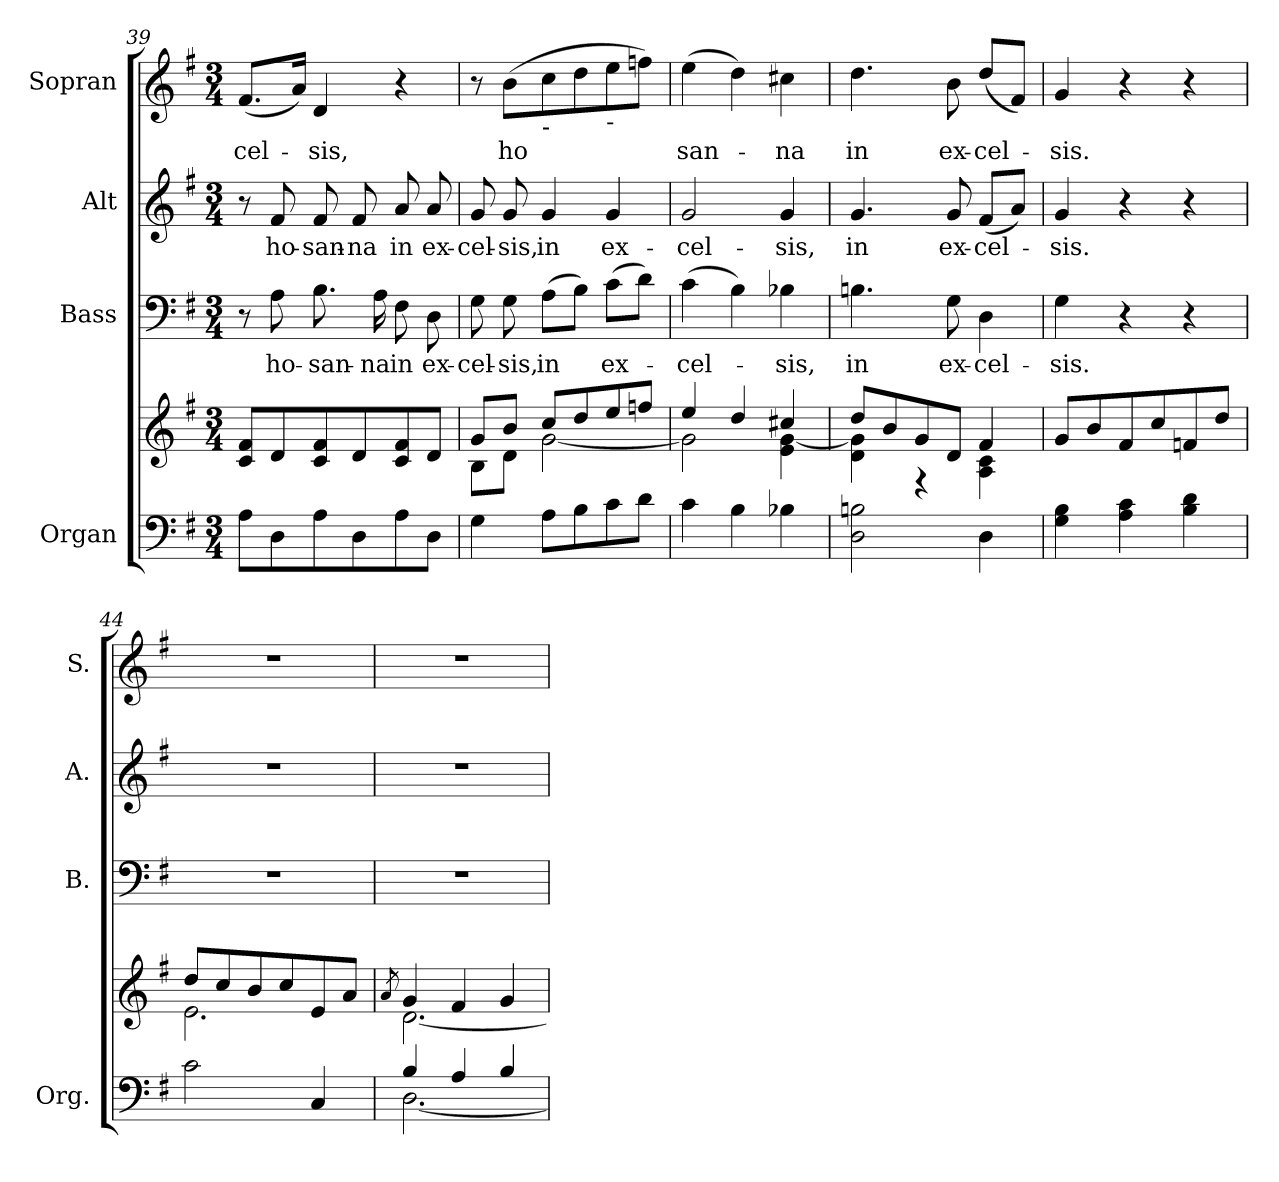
**kern	**kern	**kern	**text	**kern	**text	**kern	**text
*part4	*part4	*part3	*part3	*part2	*part2	*part1	*part1
*staff5	*staff4	*staff3	*staff3	*staff2	*staff2	*staff1	*staff1
*I"Organ	*	*I"Bass	*	*I"Alt	*	*I"Sopran	*
*I'Org.	*	*I'B.	*	*I'A.	*	*I'S.	*
*clefF4	*clefG2	*clefF4	*	*clefG2	*	*clefG2	*
*k[f#]	*k[f#]	*k[f#]	*	*k[f#]	*	*k[f#]	*
*G:	*G:	*G:	*	*G:	*	*G:	*
*M3/4	*M3/4	*M3/4	*	*M3/4	*	*M3/4	*
=39	=39	=39	=39	=39	=39	=39	=39
!	!	!	!	!	!	!	!LO:LY:b:color=#000000
8Ai\L	8ci/ 8f#iL	8r	.	8r	.	(8.f#i/L	-cel-
!	!	!	!LO:LY:b:color=#000000	!	!	!	!
!	!	!	!	!	!LO:LY:b:color=#000000	!	!
8Di\	8di/	8Ai\	ho-	8f#i/	ho-	.	.
.	.	.	.	.	.	16ai/Jk)	.
!	!	!	!LO:LY:b:color=#000000	!	!	!	!
!	!	!	!	!	!LO:LY:b:color=#000000	!	!
!	!	!	!	!	!	!	!LO:LY:b:color=#000000
8Ai\	8ci/ 8f#i	8.Bi\	-san-	8f#i/	-san-	4di/	-sis,
!	!	!	!	!	!LO:LY:b:color=#000000	!	!
8Di\	8di/	.	.	8f#i/	-na	.	.
!	!	!	!LO:LY:b:color=#000000	!	!	!	!
.	.	16Ai\	-na	.	.	.	.
!	!	!	!LO:LY:b:color=#000000	!	!	!	!
!	!	!	!	!	!LO:LY:b:color=#000000	!	!
8Ai\	8ci/ 8f#i	8F#i\	in	8ai/	in	4r	.
!	!	!	!LO:LY:b:color=#000000	!	!	!	!
!	!	!	!	!	!LO:LY:b:color=#000000	!	!
8Di\J	8di/J	8Di\	ex-	8ai/	ex-	.	.
!!LO:LB:g=z
=40	=40	=40	=40	=40	=40	=40	=40
*	*^	*	*	*	*	*	*
!	!	!	!	!LO:LY:b:color=#000000	!	!	!	!
!	!	!	!	!	!	!LO:LY:b:color=#000000	!	!
4Gi\	8gi/L	8Bi\L	8Gi\	-cel-	8gi/	-cel-	8r	.
!	!	!	!	!LO:LY:b:color=#000000	!	!	!	!
!	!	!	!	!	!	!LO:LY:b:color=#000000	!	!
!	!	!	!	!	!	!	!	!LO:LY:b:color=#000000
.	8bi/J	8di\J	8Gi\	-sis,	8gi/	-sis,	(8bi\L	ho
!	!	!	!	!LO:LY:b:color=#000000	!	!	!	!
!	!	!	!	!	!	!	!LO:TX:b:t=-	!
!	!	!	!	!	!	!LO:LY:b:color=#000000	!	!
8Ai\L	8cci/L	[<2gi\	(8Ai\L	in	4gi/	in	8cci\	.
8Bi\	8ddi/	.	8Bi\J)	.	.	.	8ddi\	.
!	!	!	!	!LO:LY:b:color=#000000	!	!	!	!
!	!	!	!	!	!	!	!LO:TX:b:t=-	!
!	!	!	!	!	!	!LO:LY:b:color=#000000	!	!
8ci\	8eei/	.	(8ci\L	ex-	4gi/	ex-	8eei\	.
8di\J	8ffni/J	.	8di\J)	.	.	.	8ffni\J)	.
=41	=41	=41	=41	=41	=41	=41	=41	=41
!	!	!	!	!LO:LY:b:color=#000000	!	!	!	!
!	!	!	!	!	!	!LO:LY:b:color=#000000	!	!
!	!	!	!	!	!	!	!	!LO:LY:b:color=#000000
4ci\	4eei/	2gi\]	(4ci\	-cel-	2gi/	-cel-	(4eei\	san-
4Bi\	4ddi/	.	4Bi\)	.	.	.	4ddi\)	.
!	!	!	!	!LO:LY:b:color=#000000	!	!	!	!
!	!	!	!	!	!	!LO:LY:b:color=#000000	!	!
!	!	!	!	!	!	!	!	!LO:LY:b:color=#000000
4B-Xi\	4cc#Xi/	4ei\ [<4gi	4B-Xi\	-sis,	4gi/	-sis,	4cc#Xi\	-na
=42	=42	=42	=42	=42	=42	=42	=42	=42
!	!	!	!	!LO:LY:b:color=#000000	!	!	!	!
!	!	!	!	!	!	!LO:LY:b:color=#000000	!	!
!	!	!	!	!	!	!	!	!LO:LY:b:color=#000000
2Di\ 2Bni	8ddi/L	4di\ 4gi]	4.Bni\	in	4.gi/	in	4.ddi\	in
.	8bi/	.	.	.	.	.	.	.
.	8gi/	4r	.	.	.	.	.	.
!	!	!	!	!LO:LY:b:color=#000000	!	!	!	!
!	!	!	!	!	!	!LO:LY:b:color=#000000	!	!
!	!	!	!	!	!	!	!	!LO:LY:b:color=#000000
.	8di/J	.	8Gi\	ex-	8gi/	ex-	8bi\	ex-
!	!	!	!	!LO:LY:b:color=#000000	!	!	!	!
!	!	!	!	!	!	!LO:LY:b:color=#000000	!	!
!	!	!	!	!	!	!	!	!LO:LY:b:color=#000000
4Di\	4f#i/	4Ai\ 4ci	4Di\	-cel-	(8f#i/L	-cel-	(8ddi/L	-cel-
.	.	.	.	.	8ai/J)	.	8f#i/J)	.
*	*v	*v	*	*	*	*	*	*
=43	=43	=43	=43	=43	=43	=43	=43
!	!	!	!LO:LY:b:color=#000000	!	!	!	!
!	!	!	!	!	!LO:LY:b:color=#000000	!	!
!	!	!	!	!	!	!	!LO:LY:b:color=#000000
4Gi\ 4Bi	8gi/L	4Gi\	-sis.	4gi/	-sis.	4gi/	-sis.
.	8bi/	.	.	.	.	.	.
4Ai\ 4ci	8f#i/	4r	.	4r	.	4r	.
.	8cci/	.	.	.	.	.	.
4Bi\ 4di	8fni/	4r	.	4r	.	4r	.
.	8ddi/J	.	.	.	.	.	.
=44	=44	=44	=44	=44	=44	=44	=44
*	*^	*	*	*	*	*	*
!	!	!	!LO:N:vis=1	!	!LO:N:vis=1	!	!LO:N:vis=1	!
2ci\	8ddi/L	2.ei\	2.r	.	2.r	.	2.r	.
.	8cci/	.	.	.	.	.	.	.
.	8bi/	.	.	.	.	.	.	.
.	8cci/	.	.	.	.	.	.	.
4Ci/	8ei/	.	.	.	.	.	.	.
.	8ai/J	.	.	.	.	.	.	.
=45	=45	=45	=45	=45	=45	=45	=45	=45
.	8qai/	.	.	.	.	.	.	.
*^	*	*	*	*	*	*	*	*
!	!	!	!	!LO:N:vis=1	!	!LO:N:vis=1	!	!LO:N:vis=1	!
4Bi/	[<2.Di\	4gi/	[<2.di\	2.r	.	2.r	.	2.r	.
4Ai/	.	4f#i/	.	.	.	.	.	.	.
4Bi/	.	4gi/	.	.	.	.	.	.	.
*v	*v	*	*	*	*	*	*	*	*
*	*v	*v	*	*	*	*	*	*
=	=	=	=	=	=	=	=
*-	*-	*-	*-	*-	*-	*-	*-
